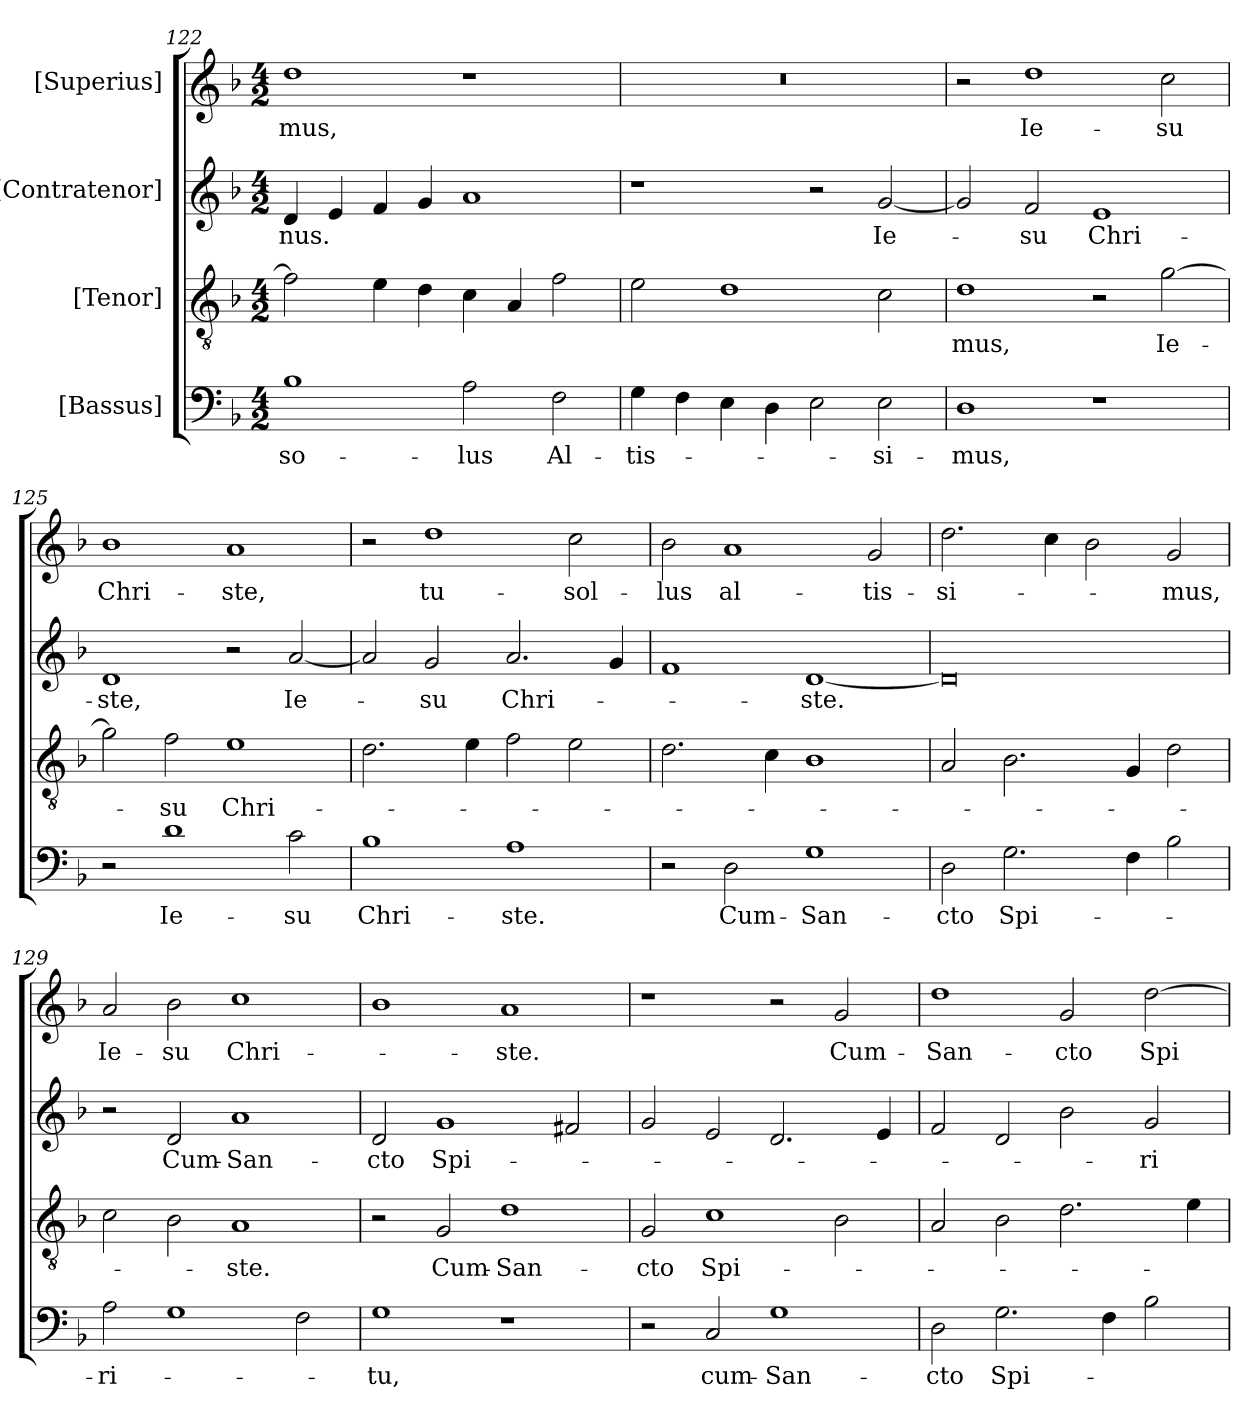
**kern	**text	**kern	**text	**kern	**text	**kern	**text
*part4	*part4	*part3	*part3	*part2	*part2	*part1	*part1
*staff4	*staff4	*staff3	*staff3	*staff2	*staff2	*staff1	*staff1
*I"[Bassus]	*	*I"[Tenor]	*	*I"[Contratenor]	*	*I"[Superius]	*
*clefF4	*	*clefGv2	*	*clefG2	*	*clefG2	*
*k[b-]	*	*k[b-]	*	*k[b-]	*	*k[b-]	*
*M4/2	*	*M4/2	*	*M4/2	*	*M4/2	*
=122	=122	=122	=122	=122	=122	=122	=122
1B-\	so-	2f\]	.	4d/	-nus.	1dd\	-mus,
.	.	.	.	4e/	.	.	.
.	.	4e\	.	4f/	.	.	.
.	.	4d\	.	4g/	.	.	.
2A\	-lus	4c\	.	1a/	.	1r	.
.	.	4A/	.	.	.	.	.
2F\	Al-	2f\	.	.	.	.	.
=123	=123	=123	=123	=123	=123	=123	=123
4G\	-tis-	2e\	.	1r	.	0r	.
4F\	.	.	.	.	.	.	.
4E\	.	1d\	.	.	.	.	.
4D\	.	.	.	.	.	.	.
2E\	.	.	.	2r	.	.	.
2E\	-si-	2c\	.	[2g/	Ie-	.	.
=124	=124	=124	=124	=124	=124	=124	=124
1D\	-mus,	1d\	-mus,	2g/]	.	2r	.
.	.	.	.	2f/	-su	1dd\	Ie-
1r	.	2r	.	1e/	Chri-	.	.
.	.	[2g\	Ie-	.	.	2cc\	-su
=125	=125	=125	=125	=125	=125	=125	=125
2r	.	2g\]	.	1d/	-ste,	1b-\	Chri-
1d\	Ie-	2f\	-su	.	.	.	.
.	.	1e\	Chri-	2r	.	1a/	-ste,
2c\	-su	.	.	[2a/	Ie-	.	.
=126	=126	=126	=126	=126	=126	=126	=126
1B-\	Chri-	2.d\	.	2a/]	.	2r	.
.	.	.	.	2g/	-su	1dd\	tu-
.	.	4e\	.	.	.	.	.
1A\	-ste.	2f\	.	2.a/	Chri-	.	.
.	.	2e\	.	.	.	2cc\	sol-
.	.	.	.	4g/	.	.	.
=127	=127	=127	=127	=127	=127	=127	=127
2r	.	2.d\	.	1f/	.	2b-\	-lus
2D\	Cum-	.	.	.	.	1a/	al-
.	.	4c\	.	.	.	.	.
1G\	San-	1B-\	.	[1d/	-ste.	.	.
.	.	.	.	.	.	2g/	-tis-
=128	=128	=128	=128	=128	=128	=128	=128
2D\	-cto	2A/	.	0d/]	.	2.dd\	-si-
2.G\	Spi-	2.B-\	.	.	.	.	.
.	.	.	.	.	.	4cc\	.
.	.	.	.	.	.	2b-\	.
4F\	.	4G/	.	.	.	.	.
2B-\	.	2d\	.	.	.	2g/	-mus,
=129	=129	=129	=129	=129	=129	=129	=129
2A\	-ri-	2c\	.	2r	.	2a/	Ie-
1G\	.	2B-\	.	2d/	Cum-	2b-\	-su
.	.	1A/	-ste.	1a/	San-	1cc\	Chri-
2F\	.	.	.	.	.	.	.
=130	=130	=130	=130	=130	=130	=130	=130
1G\	-tu,	2r	.	2d/	-cto	1b-\	.
.	.	2G/	Cum-	1g/	Spi-	.	.
1r	.	1d\	San-	.	.	1a/	-ste.
.	.	.	.	2f#X/	.	.	.
=131	=131	=131	=131	=131	=131	=131	=131
2r	.	2G/	-cto	2g/	.	1r	.
2C/	cum-	1c\	Spi-	2e/	.	.	.
1G\	San-	.	.	2.d/	.	2r	.
.	.	2B-\	.	.	.	2g/	Cum-
.	.	.	.	4e/	.	.	.
=132	=132	=132	=132	=132	=132	=132	=132
2D\	-cto	2A/	.	2f/	.	1dd\	San-
2.G\	Spi-	2B-\	.	2d/	.	.	.
.	.	2.d\	.	2b-\	.	2g/	-cto
4F\	.	.	.	.	.	.	.
2B-\	.	.	.	2g/	-ri-	[2dd\	Spi-
.	.	4e\	.	.	.	.	.
=	=	=	=	=	=	=	=
*-	*-	*-	*-	*-	*-	*-	*-
